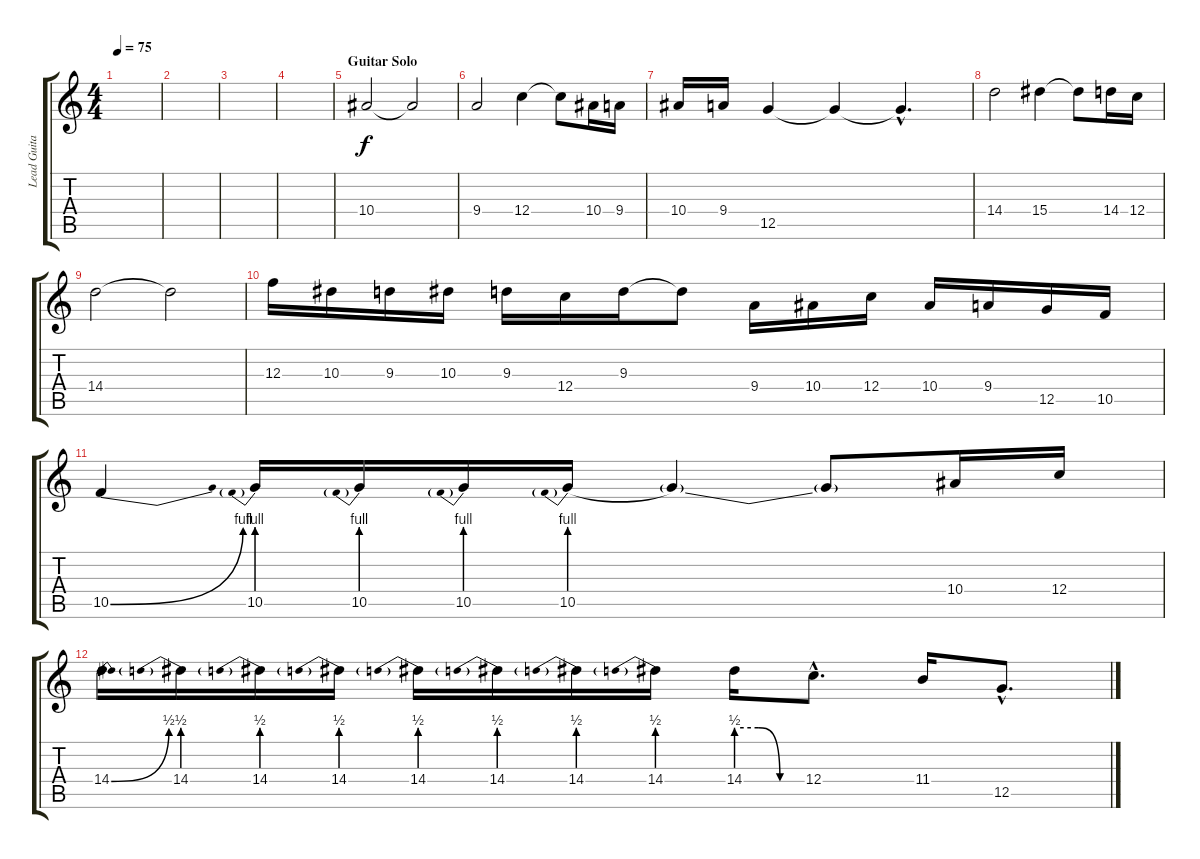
\track ("Lead Guitar" "Lead Guita") {instrument distortionguitar}
\staff {score tabs}
\tuning (D4 A3 F3 C3 G2 D2) {hide}
\ts (4 4)
\tempo 75
\clef g2
\ks c
|
|
|
|
\section ("" "Guitar Solo")
10.4.2 10.4{t}.2 |
9.4.2 12.4.4 12.4{t}.8 10.4.16 9.4.16 |
10.4.16 9.4.16 12.5.4 12.5{t}.4 12.5{hac t}.4{d} |
14.4.2 15.4.4 15.4{t}.8 14.4.16 12.4.16 |
14.4.2 14.4{t}.2 |
12.3.16 10.3.16 9.3.16 10.3.16 9.3.16 12.4.16 9.3.16 9.3{t}.8 9.4.16 10.4.16 12.4.16 10.4.16 9.4.16 12.5.16 10.5.16 |
10.5{be (bend 0 0 60 4)}.4 10.5{be (prebend 0 4 60 4)}.16 10.5{be (prebend 0 4 60 4)}.16 10.5{be (prebend 0 4 60 4)}.16 10.5{be (prebend 0 4 60 4)}.16 10.5{t}.4 10.5{t}.8 10.4.16 12.4.16 |
14.4{be (bend 0 0 60 2)}.16 14.4{be (prebend 0 2 60 2)}.16 14.4{be (prebend 0 2 60 2)}.16 14.4{be (prebend 0 2 60 2)}.16 14.4{be (prebend 0 2 60 2)}.16 14.4{be (prebend 0 2 60 2)}.16 14.4{be (prebend 0 2 60 2)}.16 14.4{be (prebend 0 2 60 2)}.16 14.4{be (custom 0 2 20 2 40 0 60 0)}.16 12.4{hac}.8{d} 11.4.16 12.5{hac}.8{d}
